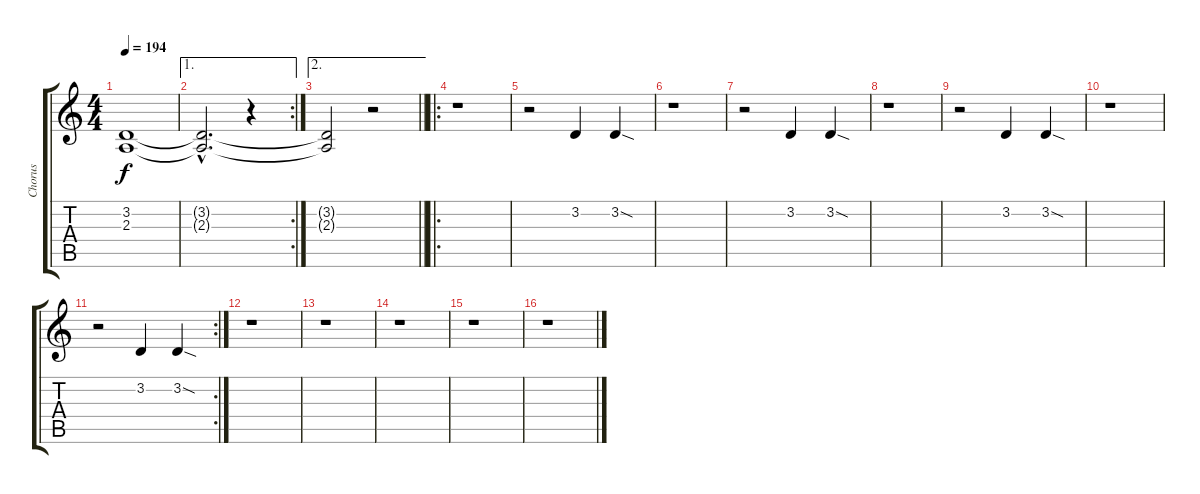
\track ("Chorus" "Chorus") {instrument sopranosax}
\staff {score tabs}
\tuning (E4 B3 G3 D3 A2 E2) {hide}
\ts (4 4)
\tempo 194
\clef g2
\ks c
(3.2 2.3).1{dy f} |
\ae 1
\rc 2
(3.2{hac t} 2.3{hac t}).2{d} r.4 |
\ae 2
\barLineRight lightlight
(3.2{t} 2.3{t}).2 r.2 |
\ro
r.1 |
r.2 3.2.4 3.2{sod}.4 |
r.1 |
r.2 3.2.4 3.2{sod}.4 |
r.1 |
r.2 3.2.4 3.2{sod}.4 |
r.1 |
\rc 2
r.2 3.2.4 3.2{sod}.4 |
r.1 |
r.1 |
r.1 |
r.1 |
r.1
